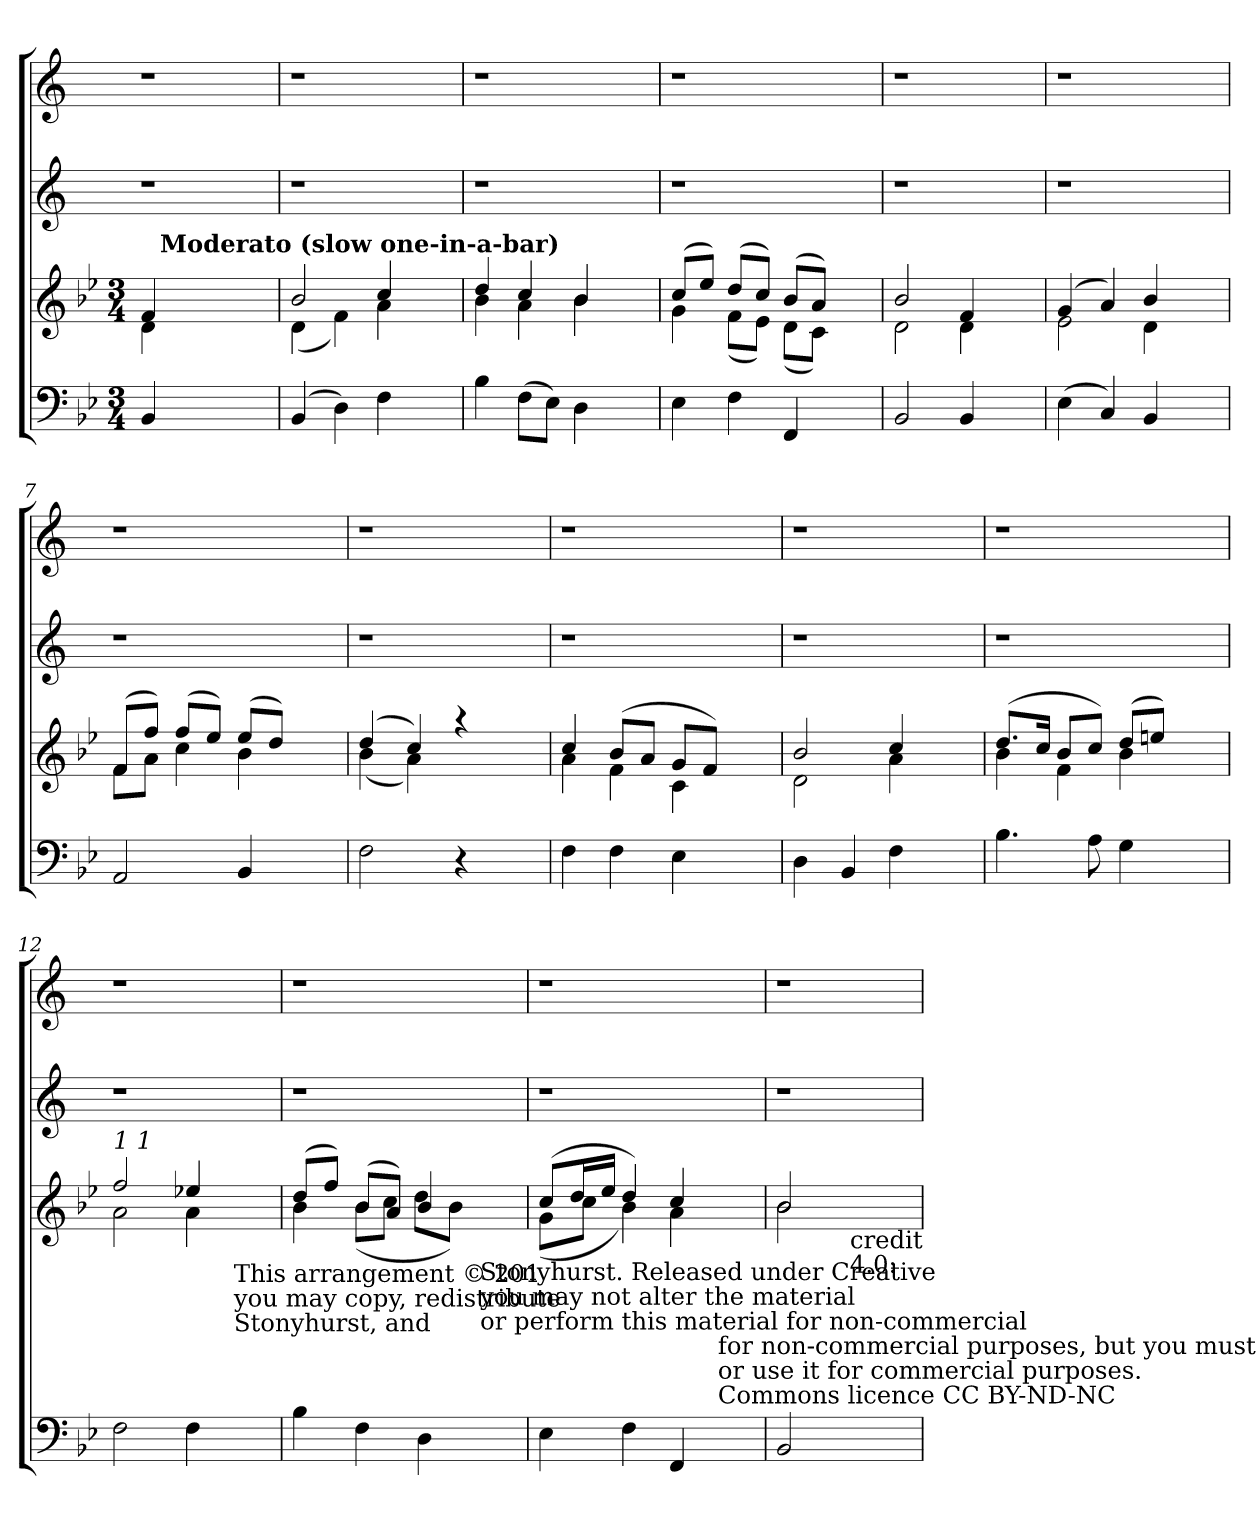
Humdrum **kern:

**kern	**kern	**kern	**kern
*part4	*part3	*part2	*part1
*staff4	*staff3	*staff2	*staff1
*clefF4	*clefG2	*clefG2	*clefG2
*k[b-e-]	*k[b-e-]	*k[]	*k[]
*B-:	*B-:	*C:	*C:
*M3/4	*M3/4	*	*
=1	=1	=1	=1
*	*^	*	*
*	*	*^	*	*
4BB-/	4f/	4d\	16ryy	1r	1r
*	*MM126	*	*	*	*
!	!	!	!LO:TX:a:B:t=Moderato (slow one-in-a-bar)	!	!
.	.	.	2...ryy	.	.
2.ryy	2.ryy	2.ryy	.	.	.
*	*	*v	*v	*	*
=2	=2	=2	=2	=2
(4BB-/	2b-/	(<4d\	1r	1r
4D\)	.	4f\)	.	.
4F\	4cc/	4a\	.	.
4ryy	4ryy	4ryy	.	.
=3	=3	=3	=3	=3
4B-\	4dd/	4b-\	1r	1r
(>8F\L	4cc/	4a\	.	.
8E-\J)	.	.	.	.
4D\	4b-/	4b-\	.	.
4ryy	4ryy	4ryy	.	.
=4	=4	=4	=4	=4
4E-\	(>8cc/L	4g\	1r	1r
.	8ee-/J)	.	.	.
4F\	(>8dd/L	(<8f\L	.	.
.	8cc/J)	8e-\J)	.	.
4FF/	(>8b-/L	(<8d\L	.	.
.	8a/J)	8c\J)	.	.
4ryy	4ryy	4ryy	.	.
=5	=5	=5	=5	=5
2BB-/	2b-/	2d\	1r	1r
4BB-/	4f/	4d\	.	.
4ryy	4ryy	4ryy	.	.
=6	=6	=6	=6	=6
(>4E-\	(4g/	2e-\	1r	1r
4C/)	4a/)	.	.	.
4BB-/	4b-/	4d\	.	.
4ryy	4ryy	4ryy	.	.
=7	=7	=7	=7	=7
2AA/	(>8f/L	8f\L	1r	1r
.	8ff/J)	8a\J	.	.
.	(>8ff/L	4cc\	.	.
.	8ee-/J)	.	.	.
4BB-/	(>8ee-/L	4b-\	.	.
.	8dd/J)	.	.	.
4ryy	4ryy	4ryy	.	.
!!LO:LB:g=z
=8	=8	=8	=8	=8
2F\	(4dd/	(<4b-\	1r	1r
.	4cc/)	4a\)	.	.
4r	4raa	4ryy	.	.
4ryy	4ryy	4ryy	.	.
=9	=9	=9	=9	=9
4F\	4cc/	4a\	1r	1r
4F\	(>8b-/L	4f\	.	.
.	8a/J	.	.	.
4E-\	8g/L	4c\	.	.
.	8f/J)	.	.	.
4ryy	4ryy	4ryy	.	.
=10	=10	=10	=10	=10
4D\	2b-/	2d\	1r	1r
4BB-/	.	.	.	.
4F\	4cc/	4a\	.	.
4ryy	4ryy	4ryy	.	.
=11	=11	=11	=11	=11
4.B-\	(>8.dd/L	4b-\	1r	1r
.	16cc/Jk	.	.	.
.	8b-/L	4f\	.	.
8A\	8cc/J)	.	.	.
4G\	(>8dd/L	4b-\	.	.
.	8een/J)	.	.	.
4ryy	4ryy	4ryy	.	.
!!LO:LB:g=z
=12	=12	=12	=12	=12
!	!LO:TX:a:i:t=1 1	!	!	!
2F\	2ff/	2a\	1r	1r
4F\	4ee-X/	4a\	.	.
!	!LO:TX:b:t=This arrangement © 201	!	!	!
!	!LO:TX:b:t=you may copy, redistribute	!	!	!
!	!LO:TX:b:t=Stonyhurst, and	!	!	!
4ryy	4ryy	4ryy	.	.
=13	=13	=13	=13	=13
4B-\	(>8dd/L	4b-\	1r	1r
.	8ff/J)	.	.	.
4F\	(>8b-/L	(<8b-\L	.	.
.	8a/J)	8cc\J	.	.
4D\	4b-/	8dd\L	.	.
.	.	8b-\J)	.	.
!	!LO:TX:b:t=Stonyhurst. Released under Creative	!	!	!
!	!LO:TX:b:t=you may not alter the material	!	!	!
!	!LO:TX:b:t=or perform this material for non-commercial	!	!	!
4ryy	4ryy	4ryy	.	.
=14	=14	=14	=14	=14
4E-\	(>8cc/L	(<8g\L	1r	1r
.	16dd/L	8cc\J	.	.
.	16ee-/JJ	.	.	.
4F\	4dd/)	4b-\)	.	.
4FF/	4cc/	4a\	.	.
!	!LO:TX:b:t=for non-commercial purposes, but you must	!	!	!
!	!LO:TX:b:t=or use it for commercial purposes.	!	!	!
!	!LO:TX:b:t=Commons licence CC BY-ND-NC	!	!	!
4ryy	4ryy	4ryy	.	.
=15	=15	=15	=15	=15
2BB-/	2b-/	2b-\	1r	1r
!	!LO:TX:b:t=credit	!	!	!
!	!LO:TX:b:t=4.0&colon;	!	!	!
2ryy	2ryy	2ryy	.	.
*	*v	*v	*	*
=	=	=	=
*-	*-	*-	*-
